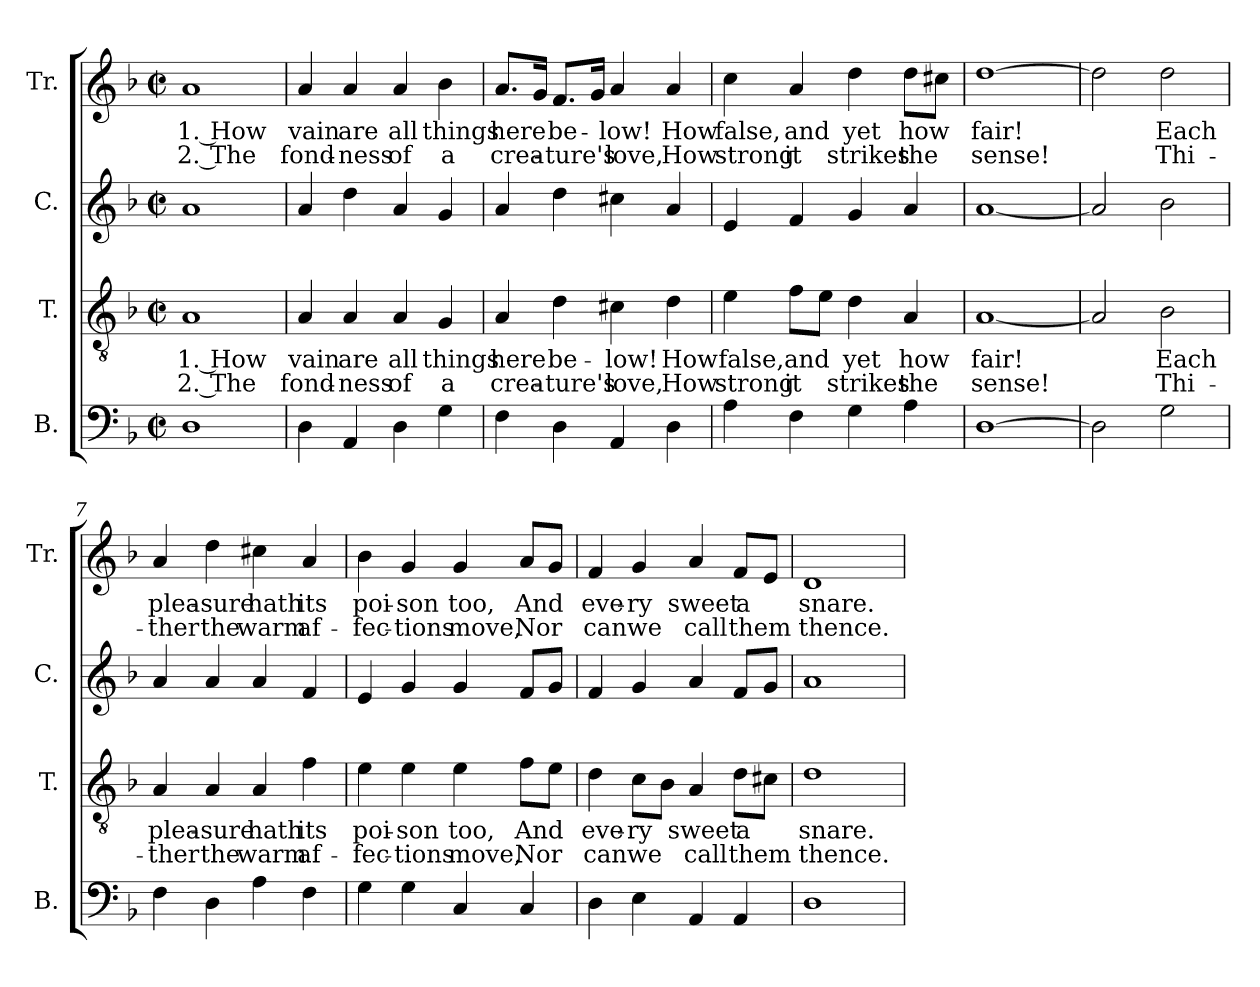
**kern	**kern	**text	**text	**kern	**kern	**text	**text
*part4	*part3	*part3	*part3	*part2	*part1	*part1	*part1
*staff4	*staff3	*staff3	*staff3	*staff2	*staff1	*staff1	*staff1
*I"B.	*I"T.	*	*	*I"C.	*I"Tr.	*	*
*I'B.	*I'T.	*	*	*I'C.	*I'Tr.	*	*
*clefF4	*clefGv2	*	*	*clefG2	*clefG2	*	*
*k[b-]	*k[b-]	*	*	*k[b-]	*k[b-]	*	*
*M2/2	*M2/2	*	*	*M2/2	*M2/2	*	*
*met(c|)	*met(c|)	*	*	*met(c|)	*met(c|)	*	*
*MM120	*MM120	*	*	*MM120	*MM120	*	*
=1	=1	=1	=1	=1	=1	=1	=1
!	!	!LO:LY:b	!LO:LY:b	!	!	!LO:LY:b	!LO:LY:b
1D	1A	1. How	2. The	1a	1a	1. How	2. The
=2	=2	=2	=2	=2	=2	=2	=2
!	!	!LO:LY:b	!LO:LY:b	!	!	!LO:LY:b	!LO:LY:b
4D\	4A/	vain	fond-	4a/	4a/	vain	fond-
!	!	!LO:LY:b	!LO:LY:b	!	!	!LO:LY:b	!LO:LY:b
4AA/	4A/	are	-ness	4dd\	4a/	are	-ness
!	!	!LO:LY:b	!LO:LY:b	!	!	!LO:LY:b	!LO:LY:b
4D\	4A/	all	of	4a/	4a/	all	of
!	!	!LO:LY:b	!LO:LY:b	!	!	!LO:LY:b	!LO:LY:b
4G\	4G/	things	a	4g/	4b-\	things	a
=3	=3	=3	=3	=3	=3	=3	=3
!	!	!LO:LY:b	!LO:LY:b	!	!	!LO:LY:b	!LO:LY:b
4F\	4A/	here	crea-	4a/	8.a/L	here	crea-
.	.	.	.	.	16g/Jk	.	.
!	!	!LO:LY:b	!LO:LY:b	!	!	!LO:LY:b	!LO:LY:b
4D\	4d\	be-	-ture's	4dd\	8.f/L	be-	-ture's
.	.	.	.	.	16g/Jk	.	.
!	!	!LO:LY:b	!LO:LY:b	!	!	!LO:LY:b	!LO:LY:b
4AA/	4c#X\	-low!	love,	4cc#X\	4a/	-low!	love,
!	!	!LO:LY:b	!LO:LY:b	!	!	!LO:LY:b	!LO:LY:b
4D\	4d\	How	How	4a/	4a/	How	How
=4	=4	=4	=4	=4	=4	=4	=4
!	!	!LO:LY:b	!LO:LY:b	!	!	!LO:LY:b	!LO:LY:b
4A\	4e\	false,	strong	4e/	4cc\	false,	strong
!	!	!LO:LY:b	!LO:LY:b	!	!	!LO:LY:b	!LO:LY:b
4F\	8f\L	and	it	4f/	4a/	and	it
.	8e\J	.	.	.	.	.	.
!	!	!LO:LY:b	!LO:LY:b	!	!	!LO:LY:b	!LO:LY:b
4G\	4d\	yet	strikes	4g/	4dd\	yet	strikes
!	!	!LO:LY:b	!LO:LY:b	!	!	!LO:LY:b	!LO:LY:b
4A\	4A/	how	the	4a/	8dd\L	how	the
.	.	.	.	.	8cc#X\J	.	.
=5	=5	=5	=5	=5	=5	=5	=5
!	!	!LO:LY:b	!LO:LY:b	!	!	!LO:LY:b	!LO:LY:b
[1D	[1A	fair!	sense!	[1a	[1dd	fair!	sense!
=6	=6	=6	=6	=6	=6	=6	=6
2D\]	2A/]	.	.	2a/]	2dd\]	.	.
!	!	!LO:LY:b	!LO:LY:b	!	!	!LO:LY:b	!LO:LY:b
2G\	2B-\	Each	Thi-	2b-\	2dd\	Each	Thi-
=7	=7	=7	=7	=7	=7	=7	=7
!	!	!LO:LY:b	!LO:LY:b	!	!	!LO:LY:b	!LO:LY:b
4F\	4A/	plea-	-ther	4a/	4a/	plea-	-ther
!	!	!LO:LY:b	!LO:LY:b	!	!	!LO:LY:b	!LO:LY:b
4D\	4A/	-sure	the	4a/	4dd\	-sure	the
!	!	!LO:LY:b	!LO:LY:b	!	!	!LO:LY:b	!LO:LY:b
4A\	4A/	hath	warm	4a/	4cc#X\	hath	warm
!	!	!LO:LY:b	!LO:LY:b	!	!	!LO:LY:b	!LO:LY:b
4F\	4f\	its	af-	4f/	4a/	its	af-
=8	=8	=8	=8	=8	=8	=8	=8
!	!	!LO:LY:b	!LO:LY:b	!	!	!LO:LY:b	!LO:LY:b
4G\	4e\	poi-	-fec-	4e/	4b-\	poi-	-fec-
!	!	!LO:LY:b	!LO:LY:b	!	!	!LO:LY:b	!LO:LY:b
4G\	4e\	-son	-tions	4g/	4g/	-son	-tions
!	!	!LO:LY:b	!LO:LY:b	!	!	!LO:LY:b	!LO:LY:b
4C/	4e\	too,	move,	4g/	4g/	too,	move,
!	!	!LO:LY:b	!LO:LY:b	!	!	!LO:LY:b	!LO:LY:b
4C/	8f\L	And	Nor	8f/L	8a/L	And	Nor
.	8e\J	.	.	8g/J	8g/J	.	.
=9	=9	=9	=9	=9	=9	=9	=9
!	!	!LO:LY:b	!LO:LY:b	!	!	!LO:LY:b	!LO:LY:b
4D\	4d\	eve-	can	4f/	4f/	eve-	can
!	!	!LO:LY:b	!LO:LY:b	!	!	!LO:LY:b	!LO:LY:b
4E\	8c\L	-ry	we	4g/	4g/	-ry	we
.	8B-\J	.	.	.	.	.	.
!	!	!LO:LY:b	!LO:LY:b	!	!	!LO:LY:b	!LO:LY:b
4AA/	4A/	sweet	call	4a/	4a/	sweet	call
!	!	!LO:LY:b	!LO:LY:b	!	!	!LO:LY:b	!LO:LY:b
4AA/	8d\L	a	them	8f/L	8f/L	a	them
.	8c#X\J	.	.	8g/J	8e/J	.	.
=10	=10	=10	=10	=10	=10	=10	=10
!	!	!LO:LY:b	!LO:LY:b	!	!	!LO:LY:b	!LO:LY:b
1D	1d	snare.	thence.	1a	1d	snare.	thence.
=	=	=	=	=	=	=	=
*-	*-	*-	*-	*-	*-	*-	*-
